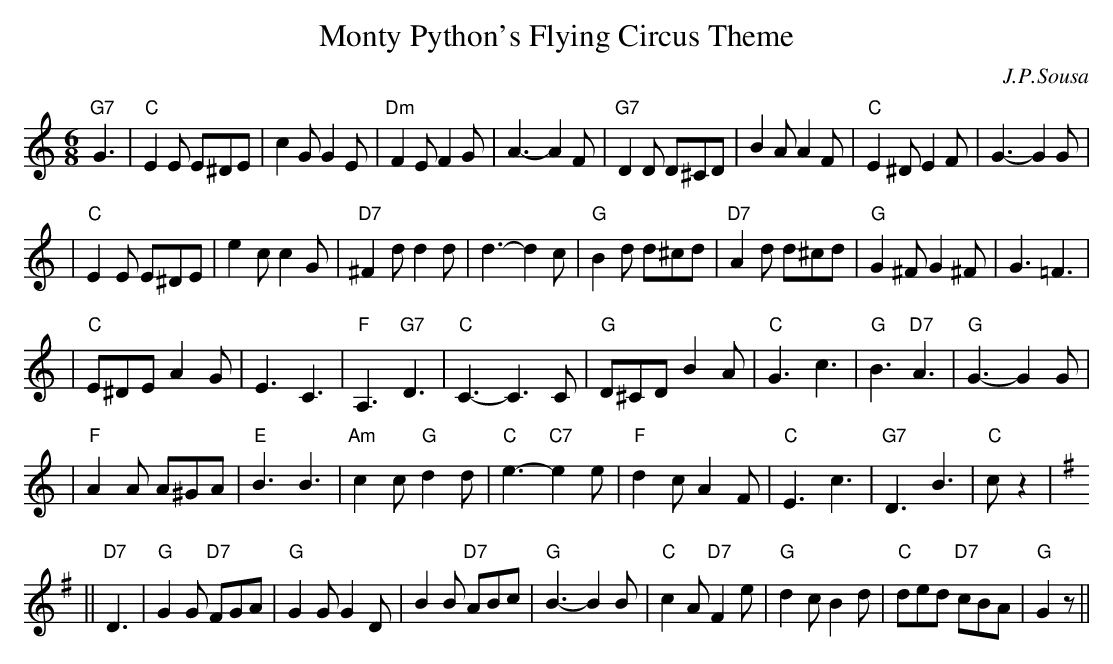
X:1
T: Monty Python's Flying Circus Theme
C: J.P.Sousa
M: 6/8
L: 1/8
K: C
"G7"G3 \
| "C"E2E E^DE | c2G G2E | "Dm"F2E F2G | A3- A2F \
| "G7"D2D D^CD | B2A A2F | "C"E2^D E2F | G3- G2G |
| "C"E2E E^DE | e2c c2G | "D7"^F2d d2d | d3- d2c \
| "G"B2d d^cd | "D7"A2d d^cd | "G"G2^F G2^F | G3 =F3 |
| "C"E^DE A2G | E3 C3 | "F"A,3 "G7"D3 | "C"C3- C3C \
| "G"D^CD B2A | "C"G3 c3 | "G"B3 "D7"A3 | "G"G3- G2G |
| "F"A2A A^GA | "E"B3 B3 | "Am"c2c "G"d2d | "C"e3- "C7"e2e \
| "F"d2c A2F | "C"E3 c3 | "G7"D3 B3 | "C"cz2 |[K:G]
|| "D7"D3 \
 | "G"G2G "D7"FGA | "G"G2G G2D | B2B "D7"ABc | "G"B3- B2B \
 | "C"c2A "D7"F2e | "G"d2c B2d | "C"ded "D7"cBA | "G"G2z ||
